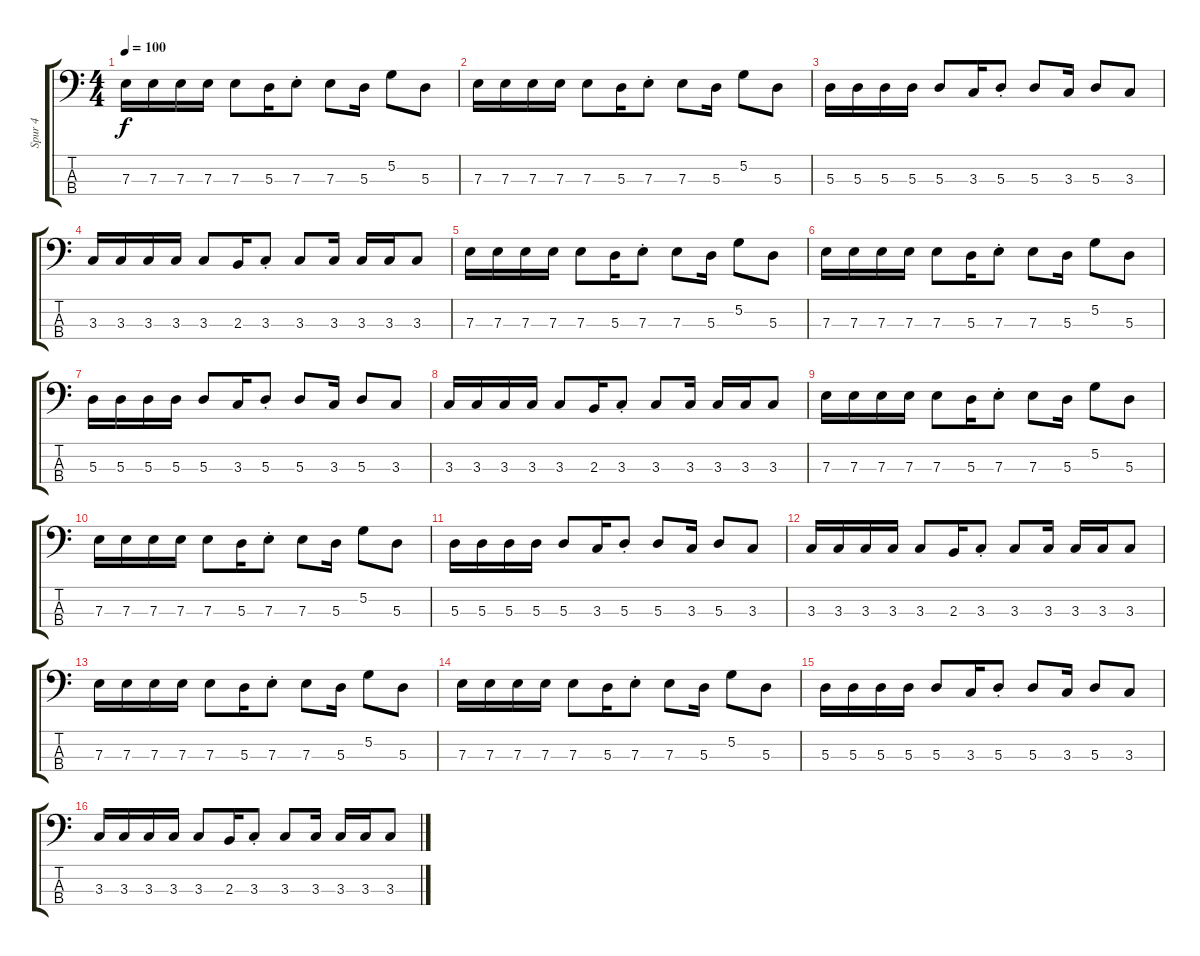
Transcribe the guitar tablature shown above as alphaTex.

\track ("Spur 4" "Spur 4") {instrument electricbassfinger}
\staff {score tabs}
\tuning (G2 D2 A1 E1) {hide}
\ts (4 4)
\tempo 100
\clef f4
\ks c
7.3.16{dy f} 7.3.16 7.3.16 7.3.16 7.3.8 5.3.16 7.3{st}.8 7.3.8 5.3.16 5.2.8 5.3.8 |
7.3.16 7.3.16 7.3.16 7.3.16 7.3.8 5.3.16 7.3{st}.8 7.3.8 5.3.16 5.2.8 5.3.8 |
5.3.16 5.3.16 5.3.16 5.3.16 5.3.8 3.3.16 5.3{st}.8 5.3.8 3.3.16 5.3.8 3.3.8 |
3.3.16 3.3.16 3.3.16 3.3.16 3.3.8 2.3.16 3.3{st}.8 3.3.8 3.3.16 3.3.16 3.3.16 3.3.8 |
7.3.16 7.3.16 7.3.16 7.3.16 7.3.8 5.3.16 7.3{st}.8 7.3.8 5.3.16 5.2.8 5.3.8 |
7.3.16 7.3.16 7.3.16 7.3.16 7.3.8 5.3.16 7.3{st}.8 7.3.8 5.3.16 5.2.8 5.3.8 |
5.3.16 5.3.16 5.3.16 5.3.16 5.3.8 3.3.16 5.3{st}.8 5.3.8 3.3.16 5.3.8 3.3.8 |
3.3.16 3.3.16 3.3.16 3.3.16 3.3.8 2.3.16 3.3{st}.8 3.3.8 3.3.16 3.3.16 3.3.16 3.3.8 |
7.3.16 7.3.16 7.3.16 7.3.16 7.3.8 5.3.16 7.3{st}.8 7.3.8 5.3.16 5.2.8 5.3.8 |
7.3.16 7.3.16 7.3.16 7.3.16 7.3.8 5.3.16 7.3{st}.8 7.3.8 5.3.16 5.2.8 5.3.8 |
5.3.16 5.3.16 5.3.16 5.3.16 5.3.8 3.3.16 5.3{st}.8 5.3.8 3.3.16 5.3.8 3.3.8 |
3.3.16 3.3.16 3.3.16 3.3.16 3.3.8 2.3.16 3.3{st}.8 3.3.8 3.3.16 3.3.16 3.3.16 3.3.8 |
7.3.16 7.3.16 7.3.16 7.3.16 7.3.8 5.3.16 7.3{st}.8 7.3.8 5.3.16 5.2.8 5.3.8 |
7.3.16 7.3.16 7.3.16 7.3.16 7.3.8 5.3.16 7.3{st}.8 7.3.8 5.3.16 5.2.8 5.3.8 |
5.3.16 5.3.16 5.3.16 5.3.16 5.3.8 3.3.16 5.3{st}.8 5.3.8 3.3.16 5.3.8 3.3.8 |
3.3.16 3.3.16 3.3.16 3.3.16 3.3.8 2.3.16 3.3{st}.8 3.3.8 3.3.16 3.3.16 3.3.16 3.3.8
